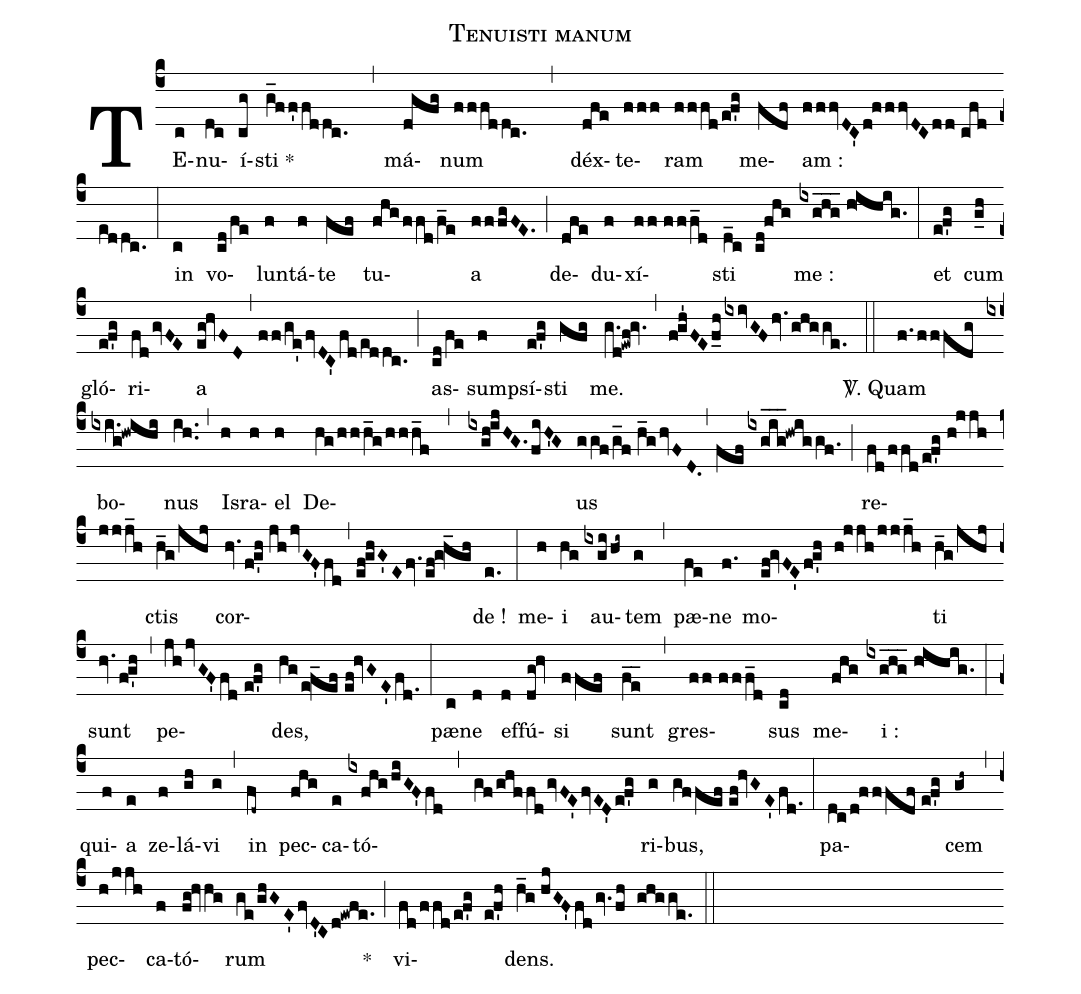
name: Tenuisti manum;
%%
(c4) TE(c)nu(dc)í(cg)sti *(g_ff'fddc. ,) má(dgfg)num(fffddc. ,) déx(dfe)te(fff)ram(fffd/e!f'g) me(fdf)am :(fffvDC'd!ff/fvDCdd//cfd/eddc.) (:)
 in(c) vo(cd/fe)lun(f)tá(f)te(fef) tu(fhg/ffd/f_e)a(fffgFE.) (;) de(dfe)du(f)xí(ff//fff_d)sti(d_c cd!fhg) me :(ixghg___//h!ihig.) (:)
 et(e!f'g) cum(g_h) gló(e!f'g)ri(fd/gvFE)a(eg!hvFD,ff/ge'fvDC'fd/eddc.) (;) as(cd/fe)sum(f)psí(e!f'g)sti(gfg) me.(g.d!ewf!gv.,f!gh'FE/f_h/ixivGFhv.ghgge.) (::)

 <sp>V/</sp>. Quam(f.fffdg) bo(ixi.g!hwihi)nus(ih..) (,) Is(h)ra(h)el(h) De(hg/hhh_g/hhh_f,ixgh!ijHG.fiH'G)us(ggf/g_f//h_g/hvFD.,fefixgig___!hwiggf.) (;) re(fd/ffd/e!f'g//h!jjh/jjj_h)ctis(h_g/jhj) cor(hv.f!g'h//jh/jvGF'fd,ef!ghG'Efv.ef!g!h_gh)de !(e.) (:)
 me(h)i(hg) au(ixgi/hi~)tem(g) (,) pæ(fe)ne(f.) mo(ef!gvFE'/f!g'h h!jjh/jjj_h)ti(h_g/jhj) sunt(hv.f!g'h) (,) pe(jh/jvGF'fd//e!f'g)des,(hg/e!f_ef//ef!hvGE'fd.) (:)
 pæ(c)ne(d) ef(d)fú(dg!hv)si(ffef) sunt(fe__) (,) gres(ff//fff_d)sus(cd) me(fhg)i :(ixghg___//h!ihig.) (:)
 qui(f)a(e) ze(f)lá(gh)vi(g) (,) in(fd~) pec(fhg)ca(e)tó(ixfhg/hiGF'fd,gf/ghffd/gvFE'/fvED'/e!f'g)ri(g)bus,(gffef//ef!hvGE'fd.) (:)
 pa(dc/d!fffdf//e!f'g)cem(gh~) (,) pec(h/jjh)ca(f)tó(fg!hvhg)rum(ge/ghGE'/fvD'C/d!ewfe.) *(;) vi(fd/ffd/e!f'g e!f'h)dens.(h_g//hjGF'fd/gv.fh ghgge.) (::)
